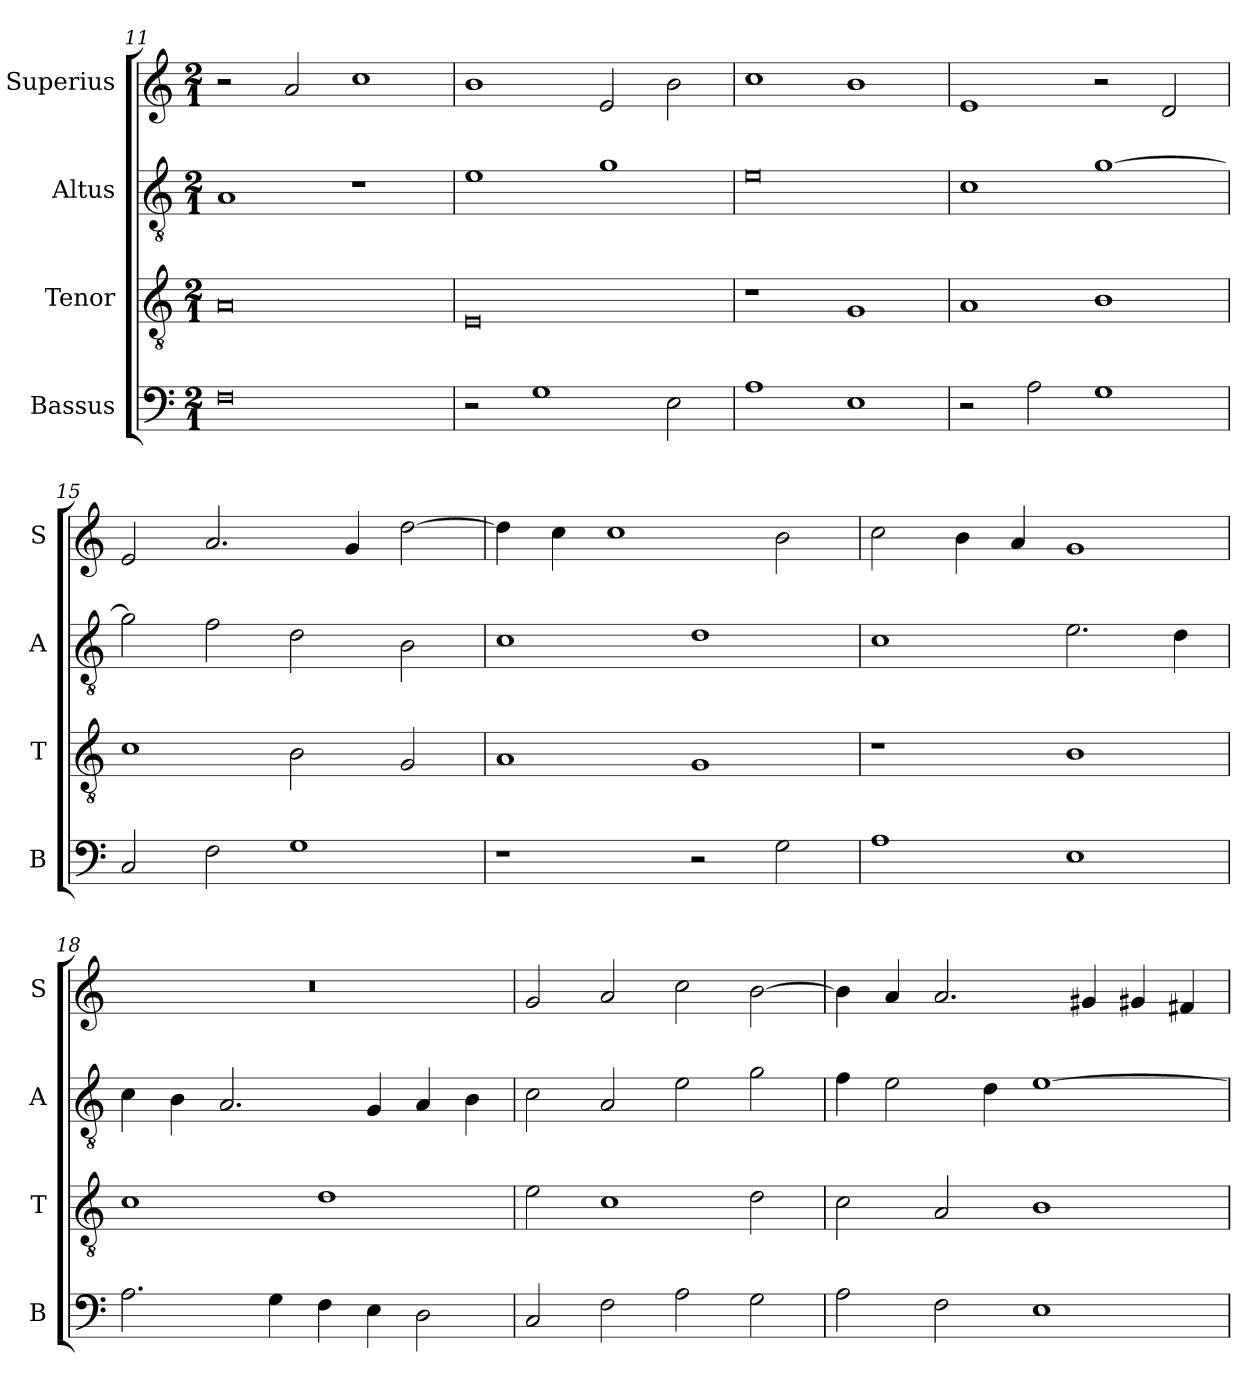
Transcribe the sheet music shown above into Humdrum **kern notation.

**kern	**kern	**kern	**kern
*part4	*part3	*part2	*part1
*staff4	*staff3	*staff2	*staff1
*I"Bassus	*I"Tenor	*I"Altus	*I"Superius
*I'B	*I'T	*I'A	*I'S
*clefF4	*clefGv2	*clefGv2	*clefG2
*k[]	*k[]	*k[]	*k[]
*M2/1	*M2/1	*M2/1	*M2/1
=11	=11	=11	=11
0F	0A	1A	2r
.	.	.	2a/
.	.	1r	1cc
=12	=12	=12	=12
2r	0E	1e	1b
1G	.	.	.
.	.	1g	2e/
2E\	.	.	2b\
=13	=13	=13	=13
1A	1r	0e	1cc
1E	1G	.	1b
=14	=14	=14	=14
2r	1A	1c	1e
2A\	.	.	.
1G	1B	[1g	2r
.	.	.	2d/
=15	=15	=15	=15
2C/	1c	2g\]	2e/
2F\	.	2f\	2.a/
1G	2B\	2d\	.
.	.	.	4g/
.	2G/	2B\	[2dd\
=16	=16	=16	=16
1r	1A	1c	4dd\]
.	.	.	4cc\
.	.	.	1cc
2r	1G	1d	.
2G\	.	.	2b\
=17	=17	=17	=17
1A	1r	1c	2cc\
.	.	.	4b\
.	.	.	4a/
1E	1B	2.e\	1g
.	.	4d\	.
=18	=18	=18	=18
2.A\	1c	4c\	0r
.	.	4B\	.
.	.	2.A/	.
4G\	.	.	.
4F\	1d	.	.
4E\	.	4G/	.
2D\	.	4A/	.
.	.	4B\	.
=19	=19	=19	=19
2C/	2e\	2c\	2g/
2F\	1c	2A/	2a/
2A\	.	2e\	2cc\
2G\	2d\	2g\	[2b\
=20	=20	=20	=20
2A\	2c\	4f\	4b\]
.	.	2e\	4a/
2F\	2A/	.	2.a/
.	.	4d\	.
1E	1B	[1e	.
.	.	.	4g#X/
.	.	.	4g#X/
.	.	.	4f#X/
=	=	=	=
*-	*-	*-	*-
